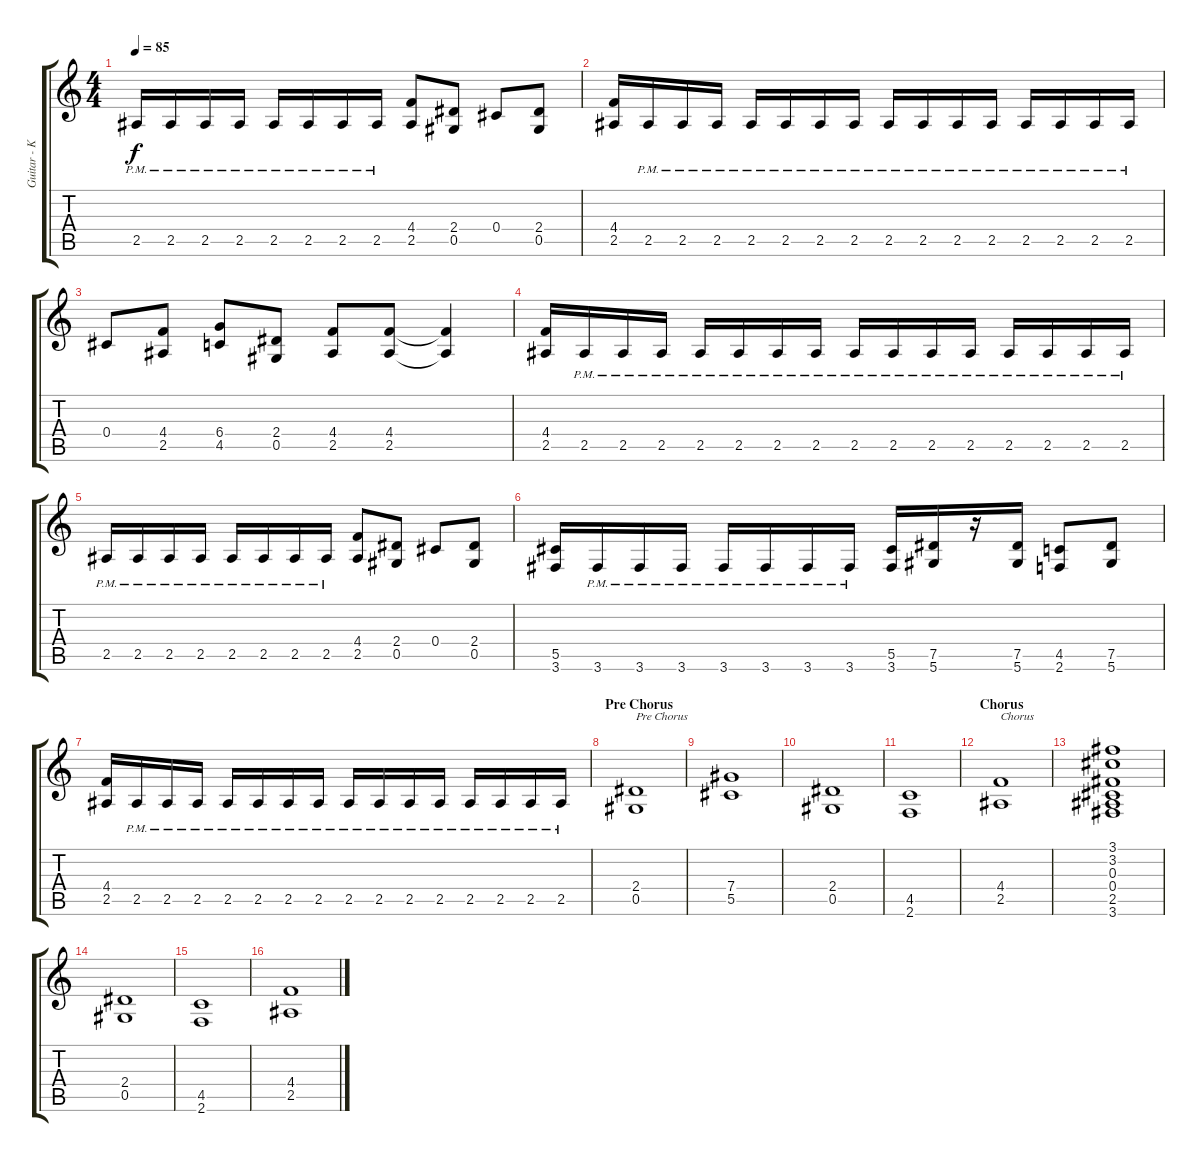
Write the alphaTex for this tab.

\track ("Guitar - Kai Hansen" "Guitar - K") {instrument distortionguitar}
\staff {score tabs}
\tuning (Eb4 Bb3 Gb3 Db3 Ab2 Eb2) {hide}
\ts (4 4)
\tempo 85
\clef g2
\ks c
2.5{pm}.16{dy f} 2.5{pm}.16 2.5{pm}.16 2.5{pm}.16 2.5{pm}.16 2.5{pm}.16 2.5{pm}.16 2.5{pm}.16 (4.4 2.5).8 (2.4 0.5).8 0.4.8 (2.4 0.5).8 |
(4.4 2.5).16 2.5{pm}.16 2.5{pm}.16 2.5{pm}.16 2.5{pm}.16 2.5{pm}.16 2.5{pm}.16 2.5{pm}.16 2.5{pm}.16 2.5{pm}.16 2.5{pm}.16 2.5{pm}.16 2.5{pm}.16 2.5{pm}.16 2.5{pm}.16 2.5{pm}.16 |
0.4.8 (4.4 2.5).8 (6.4 4.5).8 (2.4 0.5).8 (4.4 2.5).8 (4.4 2.5).8 (4.4{t} 2.5{t}).4 |
(4.4 2.5).16 2.5{pm}.16 2.5{pm}.16 2.5{pm}.16 2.5{pm}.16 2.5{pm}.16 2.5{pm}.16 2.5{pm}.16 2.5{pm}.16 2.5{pm}.16 2.5{pm}.16 2.5{pm}.16 2.5{pm}.16 2.5{pm}.16 2.5{pm}.16 2.5{pm}.16 |
2.5{pm}.16 2.5{pm}.16 2.5{pm}.16 2.5{pm}.16 2.5{pm}.16 2.5{pm}.16 2.5{pm}.16 2.5{pm}.16 (4.4 2.5).8 (2.4 0.5).8 0.4.8 (2.4 0.5).8 |
(5.5 3.6).16 3.6{pm}.16 3.6{pm}.16 3.6{pm}.16 3.6{pm}.16 3.6{pm}.16 3.6{pm}.16 3.6{pm}.16 (5.5 3.6).16 (7.5 5.6).16 r.16 (7.5 5.6).16 (4.5 2.6).8 (7.5 5.6).8 |
(4.4 2.5).16 2.5{pm}.16 2.5{pm}.16 2.5{pm}.16 2.5{pm}.16 2.5{pm}.16 2.5{pm}.16 2.5{pm}.16 2.5{pm}.16 2.5{pm}.16 2.5{pm}.16 2.5{pm}.16 2.5{pm}.16 2.5{pm}.16 2.5{pm}.16 2.5{pm}.16 |
\section ("" "Pre Chorus")
(2.4 0.5).1{txt "Pre Chorus"} |
(7.4 5.5).1 |
(2.4 0.5).1 |
(4.5 2.6).1 |
\section ("" "Chorus")
(4.4 2.5).1{txt "Chorus"} |
(3.1 3.2 0.3 0.4 2.5 3.6).1 |
(2.4 0.5).1 |
(4.5 2.6).1 |
(4.4 2.5).1
